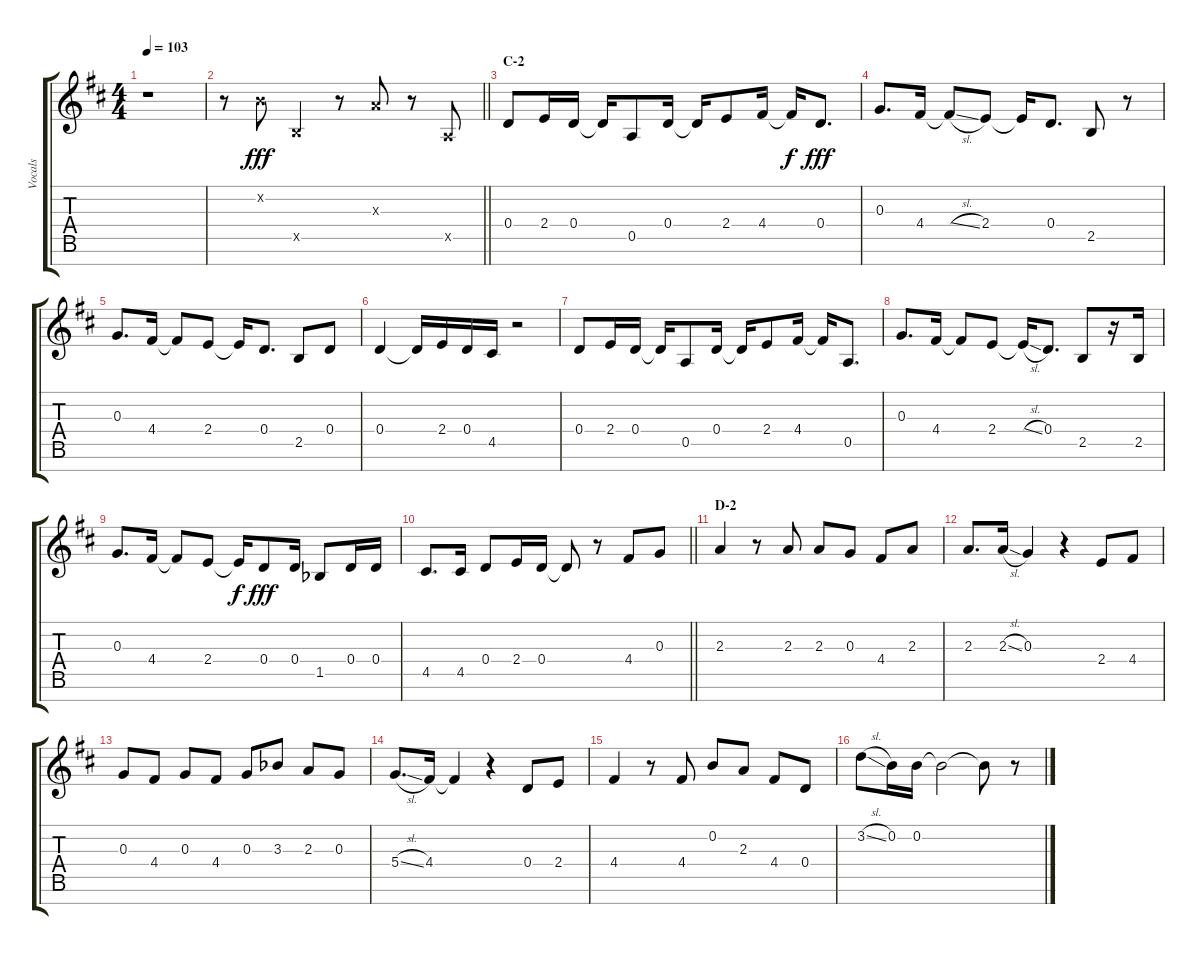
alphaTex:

\track ("Vocals" "Vocals") {instrument voiceoohs}
\staff {score tabs}
\tuning (E5 B4 G4 D4 A3 E3 B2) {hide}
\ts (4 4)
\tempo 103
\clef g2
\ks d
r.1{dy fff} |
\barLineRight lightlight
r.8 0.2{x}.8 2.5{x}.4 r.8 2.3{x}.8 r.8 0.5{x}.8 |
\section ("" "C-2")
0.4.8 2.4.16 0.4.16 0.4{t}.16 0.5.8 0.4.16 0.4{t}.16 2.4.8 4.4.16 4.4{t}.16{dy f} 0.4.8{d dy fff} |
0.3.8{d} 4.4.16 4.4{sl t}.8 2.4.8 2.4{t}.16 0.4.8{d} 2.5.8 r.8 |
0.3.8{d} 4.4.16 4.4{t}.8 2.4.8 2.4{t}.16 0.4.8{d} 2.5.8 0.4.8 |
0.4.4 0.4{t}.16 2.4.16 0.4.16 4.5.16 r.2 |
0.4.8 2.4.16 0.4.16 0.4{t}.16 0.5.8 0.4.16 0.4{t}.16 2.4.8 4.4.16 4.4{t}.16 0.5.8{d} |
0.3.8{d} 4.4.16 4.4{t}.8 2.4.8 2.4{sl t}.16 0.4.8{d} 2.5.8 r.16 2.5.16 |
0.3.8{d} 4.4.16 4.4{t}.8 2.4.8 2.4{t}.16{dy f} 0.4.8{dy fff} 0.4.16 1.5{acc b}.8 0.4.16 0.4.16 |
\barLineRight lightlight
4.5.8{d} 4.5.16 0.4.8 2.4.16 0.4.16 0.4{t}.8 r.8 4.4.8 0.3.8 |
\section ("" "D-2")
2.3.4 r.8 2.3.8 2.3.8 0.3.8 4.4.8 2.3.8 |
2.3.8{d} 2.3{sl}.16 0.3.4 r.4 2.4.8 4.4.8 |
0.3.8 4.4.8 0.3.8 4.4.8 0.3.8 3.3{acc b}.8 2.3.8 0.3.8 |
5.4{sl}.8{d} 4.4.16 4.4{t}.4 r.4 0.4.8 2.4.8 |
4.4.4 r.8 4.4.8 0.2.8 2.3.8 4.4.8 0.4.8 |
3.2{sl}.8 0.2.16 0.2.16 0.2{t}.2 0.2{t}.8 r.8
